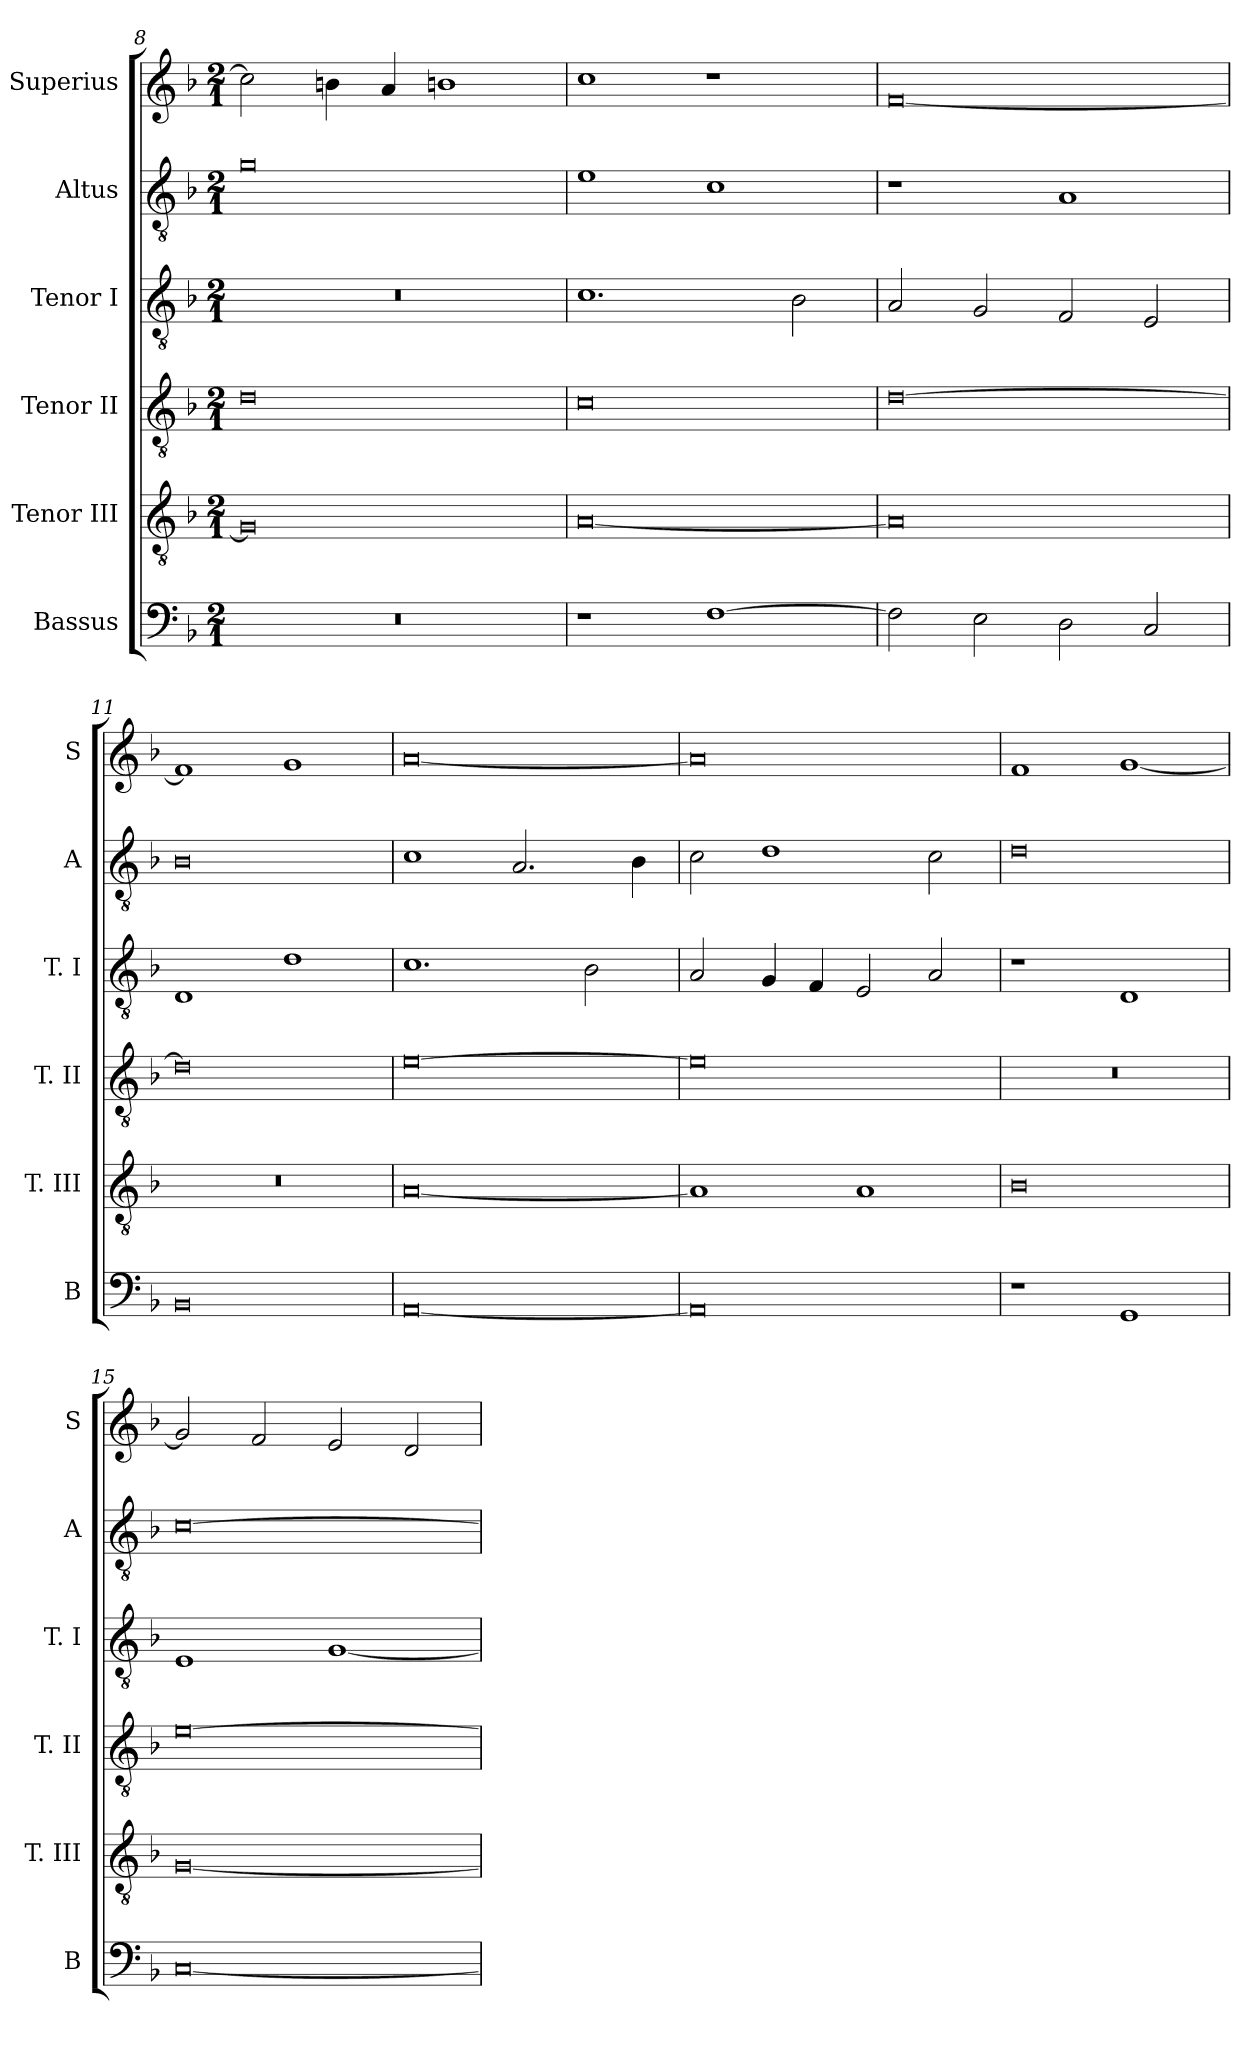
**kern	**kern	**kern	**kern	**kern	**kern
*part6	*part5	*part4	*part3	*part2	*part1
*staff6	*staff5	*staff4	*staff3	*staff2	*staff1
*I"Bassus	*I"Tenor III	*I"Tenor II	*I"Tenor I	*I"Altus	*I"Superius
*I'B	*I'T. III	*I'T. II	*I'T. I	*I'A	*I'S
*clefF4	*clefGv2	*clefGv2	*clefGv2	*clefGv2	*clefG2
*k[b-]	*k[b-]	*k[b-]	*k[b-]	*k[b-]	*k[b-]
*F:	*F:	*F:	*F:	*F:	*F:
*M2/1	*M2/1	*M2/1	*M2/1	*M2/1	*M2/1
=8	=8	=8	=8	=8	=8
0r	0G]	0d	0r	0g	2cc]
.	.	.	.	.	4bn
.	.	.	.	.	4a
.	.	.	.	.	1bn
=9	=9	=9	=9	=9	=9
1r	[0A	0c	1.c	1e	1cc
[1F	.	.	.	1c	1r
.	.	.	2B-	.	.
=10	=10	=10	=10	=10	=10
2F]	0A]	[0d	2A	1r	[0f
2E	.	.	2G	.	.
2D	.	.	2F	1A	.
2C	.	.	2E	.	.
=11	=11	=11	=11	=11	=11
0BB-	0r	0d]	1D	0B-	1f]
.	.	.	1d	.	1g
=12	=12	=12	=12	=12	=12
[0AA	[0A	[0e	1.c	1c	[0a
.	.	.	.	2.A	.
.	.	.	2B-	.	.
.	.	.	.	4B-	.
=13	=13	=13	=13	=13	=13
0AA]	1A]	0e]	2A	2c	0a]
.	.	.	4G	1d	.
.	.	.	4F	.	.
.	1A	.	2E	.	.
.	.	.	2A	2c	.
=14	=14	=14	=14	=14	=14
1r	0B-	0r	1r	0d	1f
1GG	.	.	1D	.	[1g
=15	=15	=15	=15	=15	=15
[0C	[0G	[0e	1E	[0c	2g]
.	.	.	.	.	2f
.	.	.	[1G	.	2e
.	.	.	.	.	2d
=	=	=	=	=	=
*-	*-	*-	*-	*-	*-
